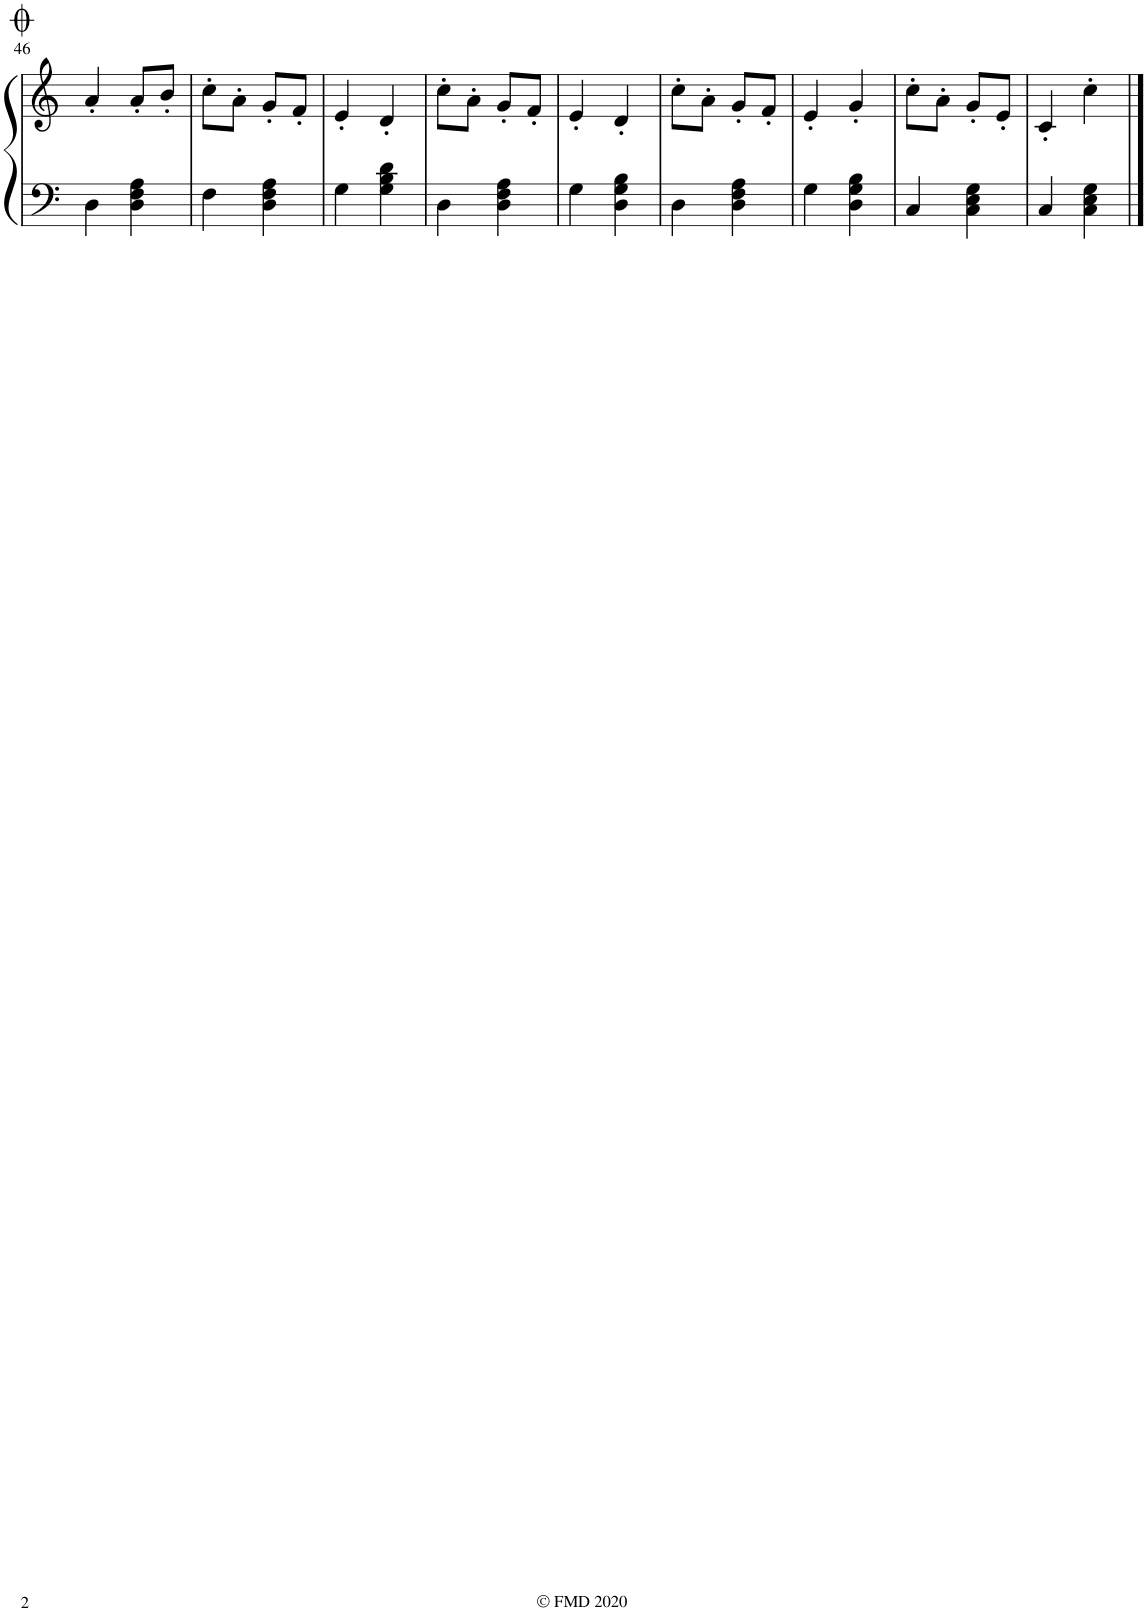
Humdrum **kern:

**kern	**kern
*part1	*part1
*staff2	*staff1
*I"Accordeon	*
*I'Acc.	*
!!LO:PB:g=z
*clefF4	*clefG2
*k[]	*k[]
*M2/4	*M2/4
=46	=46
4D\	4a'/
4D\ 4F\ 4A\	8a'/L
.	8b'/J
=47	=47
4F\	8cc'\L
.	8a'\J
4D\ 4F\ 4A\	8g'/L
.	8f'/J
=48	=48
4G\	4e'/
4G\ 4B\ 4d\	4d'/
=49	=49
4D\	8cc'\L
.	8a'\J
4D\ 4F\ 4A\	8g'/L
.	8f'/J
=50	=50
4G\	4e'/
4D\ 4G\ 4B\	4d'/
=51	=51
4D\	8cc'\L
.	8a'\J
4D\ 4F\ 4A\	8g'/L
.	8f'/J
=52	=52
4G\	4e'/
4D\ 4G\ 4B\	4g'/
=53	=53
4C/	8cc'\L
.	8a'\J
4C\ 4E\ 4G\	8g'/L
.	8e'/J
=54	=54
4C/	4c'/
4C\ 4E\ 4G\	4cc'\
==	==
*-	*-
